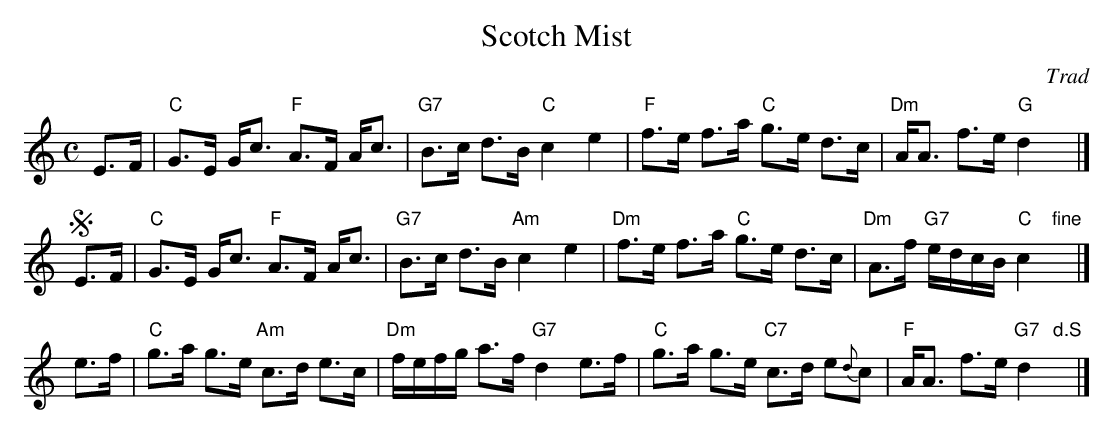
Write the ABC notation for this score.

X:1
T: Scotch Mist
O: Trad
M: C
L: 1/8
K: C
E>F |\
"C"G>E G<c "F"A>F A<c | "G7"B>c d>B "C"c2 e2 |\
"F"f>e f>a "C"g>e d>c | "Dm"A<A f>e "G"d2 y |]
!segno!E>F |\
"C"G>E G<c "F"A>F A<c | "G7"B>c d>B "Am"c2 e2 |\
"Dm"f>e f>a "C"g>e d>c | "Dm"A>f "G7"e/d/c/B/ "C"c2 "fine"y |]
e>f  |\
"C"g>a g>e "Am"c>d e>c | "Dm"f/e/f/g/ a>f "G7"d2 e>f |\
"C"g>a g>e "C7"c>d e{d}c | "F"A<A f>e "G7"d2 "d.S"y |]
